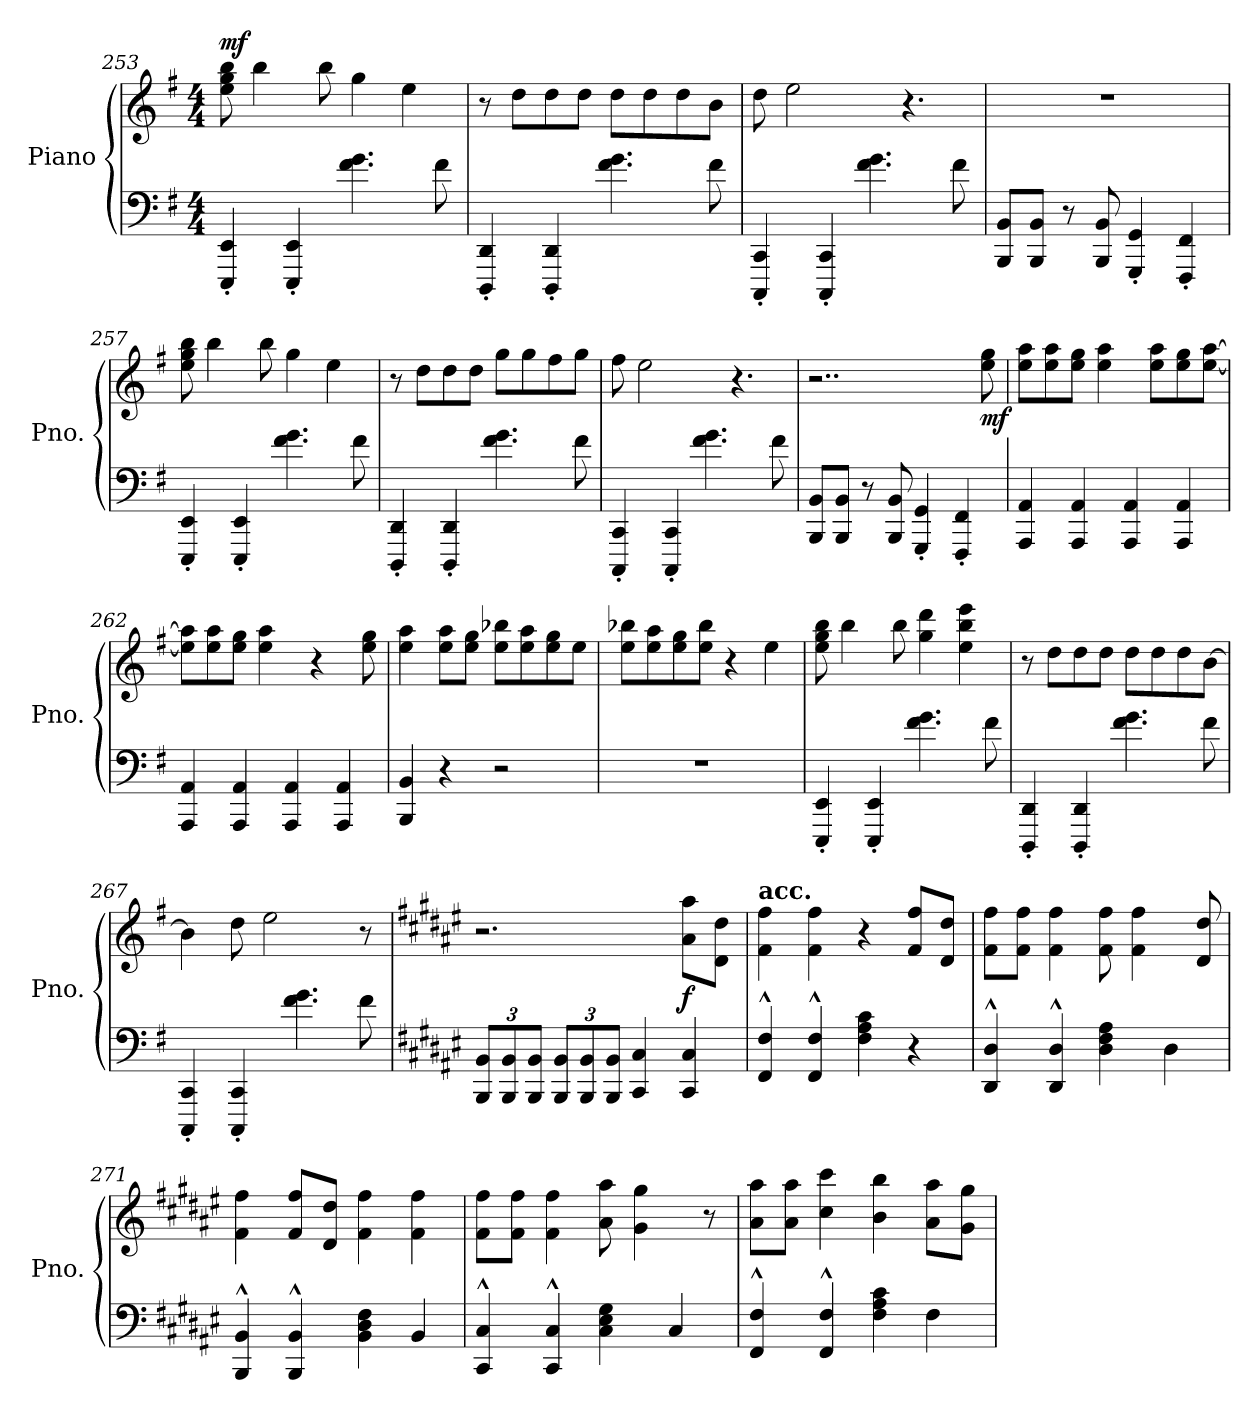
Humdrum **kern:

**kern	**kern	**dynam
*part1	*part1	*part1
*staff2	*staff1	*staff1/2
*I"Piano	*	*
*I'Pno.	*	*
*clefF4	*clefG2	*
*k[f#]	*k[f#]	*
*M4/4	*M4/4	*
=253	=253	=253
!	!	!LO:DY:a
4EEE/' 4EE/'	8ee\ 8gg\ 8bb\	mf
.	4bb\	.
4EEE/' 4EE/'	.	.
.	8bb\	.
4.f#\ 4.g\	4gg\	.
.	4ee\	.
8f#\	.	.
!!LO:PB:g=z
=254	=254	=254
4DDD/' 4DD/'	8r	.
.	8dd\L	.
4DDD/' 4DD/'	8dd\	.
.	8dd\J	.
4.f#\ 4.g\	8dd\L	.
.	8dd\	.
.	8dd\	.
8f#\	8b\J	.
=255	=255	=255
4CCC/' 4CC/'	8dd\	.
.	2ee\	.
4CCC/' 4CC/'	.	.
4.f#\ 4.g\	.	.
.	4.r	.
8f#\	.	.
=256	=256	=256
8BBB/ 8BB/L	1r	.
8BBB/ 8BB/J	.	.
8r	.	.
8BBB/ 8BB/	.	.
4GGG/' 4GG/'	.	.
4FFF#/' 4FF#/'	.	.
=257	=257	=257
4EEE/' 4EE/'	8ee\ 8gg\ 8bb\	.
.	4bb\	.
4EEE/' 4EE/'	.	.
.	8bb\	.
4.f#\ 4.g\	4gg\	.
.	4ee\	.
8f#\	.	.
=258	=258	=258
4DDD/' 4DD/'	8r	.
.	8dd\L	.
4DDD/' 4DD/'	8dd\	.
.	8dd\J	.
4.f#\ 4.g\	8gg\L	.
.	8gg\	.
.	8ff#\	.
8f#\	8gg\J	.
=259	=259	=259
4CCC/' 4CC/'	8ff#\	.
.	2ee\	.
4CCC/' 4CC/'	.	.
4.f#\ 4.g\	.	.
.	4.r	.
8f#\	.	.
!!LO:LB:g=z
=260	=260	=260
8BBB/ 8BB/L	2..r	.
8BBB/ 8BB/J	.	.
8r	.	.
8BBB/ 8BB/	.	.
4GGG/' 4GG/'	.	.
4FFF#/' 4FF#/'	.	.
!	!	!LO:DY:b
.	8ee\ 8gg\	mf
=261	=261	=261
4AAA/ 4AA/	8ee\ 8aa\L	.
.	8ee\ 8aa\	.
4AAA/ 4AA/	8ee\ 8gg\J	.
.	4ee\ 4aa\	.
4AAA/ 4AA/	.	.
.	8ee\ 8aa\L	.
4AAA/ 4AA/	8ee\ 8gg\	.
.	[8ee\ [8aa\J	.
=262	=262	=262
4AAA/ 4AA/	8ee\] 8aa\]L	.
.	8ee\ 8aa\	.
4AAA/ 4AA/	8ee\ 8gg\J	.
.	4ee\ 4aa\	.
4AAA/ 4AA/	.	.
.	4r	.
4AAA/ 4AA/	.	.
.	8ee\ 8gg\	.
=263	=263	=263
4BBB/ 4BB/	4ee\ 4aa\	.
4r	8ee\ 8aa\L	.
.	8ee\ 8gg\J	.
2r	8ee\ 8bb-X\L	.
.	8ee\ 8aa\	.
.	8ee\ 8gg\	.
.	8ee\J	.
=264	=264	=264
1r	8ee\ 8bb-X\L	.
.	8ee\ 8aa\	.
.	8ee\ 8gg\	.
.	8ee\ 8bb-\J	.
.	4r	.
.	4ee\	.
!!LO:LB:g=z
=265	=265	=265
4EEE/' 4EE/'	8ee\ 8gg\ 8bb\	.
.	4bb\	.
4EEE/' 4EE/'	.	.
.	8bb\	.
4.f#\ 4.g\	4gg\ 4ddd\	.
.	4ee\ 4bb\ 4eee\	.
8f#\	.	.
=266	=266	=266
4DDD/' 4DD/'	8r	.
.	8dd\L	.
4DDD/' 4DD/'	8dd\	.
.	8dd\J	.
4.f#\ 4.g\	8dd\L	.
.	8dd\	.
.	8dd\	.
8f#\	[8b\J	.
=267	=267	=267
4CCC/' 4CC/'	4b\]	.
4CCC/' 4CC/'	8dd\	.
.	2ee\	.
4.f#\ 4.g\	.	.
8f#\	8r	.
=268	=268	=268
*k[f#c#g#d#a#e#]	*k[f#c#g#d#a#e#]	*
*Xbrackettup	*	*
12BBB/ 12BB/L	2.r	.
12BBB/ 12BB/	.	.
12BBB/ 12BB/J	.	.
12BBB/ 12BB/L	.	.
12BBB/ 12BB/	.	.
12BBB/ 12BB/J	.	.
4CC#/ 4C#/	.	.
!	!	!LO:DY:b
4CC#/ 4C#/	8a#\ 8aa#\L	f
.	8d#\ 8dd#\J	.
=269	=269	=269
!	!LO:TX:a:B:t=acc.	!
4FF#/^^ 4F#/^^	4f#\ 4ff#\	.
4FF#/^^ 4F#/^^	4f#\ 4ff#\	.
4F#\ 4A#\ 4c#\	4r	.
4r	8f#/ 8ff#/L	.
.	8d#/ 8dd#/J	.
!!LO:LB:g=z
=270	=270	=270
*	*MM185	*
4DD#/^^ 4D#/^^	8f#\ 8ff#\L	.
.	8f#\ 8ff#\J	.
4DD#/^^ 4D#/^^	4f#\ 4ff#\	.
4D#\ 4F#\ 4A#\	8f#\ 8ff#\	.
.	4f#\ 4ff#\	.
4D#\	.	.
.	8d#/ 8dd#/	.
=271	=271	=271
*	*MM195	*
4BBB/^^ 4BB/^^	4f#\ 4ff#\	.
4BBB/^^ 4BB/^^	8f#/ 8ff#/L	.
.	8d#/ 8dd#/J	.
4BB\ 4D#\ 4F#\	4f#\ 4ff#\	.
4BB/	4f#\ 4ff#\	.
=272	=272	=272
*	*MM200	*
4CC#/^^ 4C#/^^	8f#\ 8ff#\L	.
.	8f#\ 8ff#\J	.
4CC#/^^ 4C#/^^	4f#\ 4ff#\	.
4C#\ 4E#\ 4G#\	8a#\ 8aa#\	.
.	4g#\ 4gg#\	.
4C#/	.	.
.	8r	.
=273	=273	=273
*	*MM205	*
4FF#/^^ 4F#/^^	8a#\ 8aa#\L	.
.	8a#\ 8aa#\J	.
4FF#/^^ 4F#/^^	4cc#\ 4ccc#\	.
4F#\ 4A#\ 4c#\	4b\ 4bb\	.
4F#\	8a#\ 8aa#\L	.
.	8g#\ 8gg#\J	.
=	=	=
*-	*-	*-
